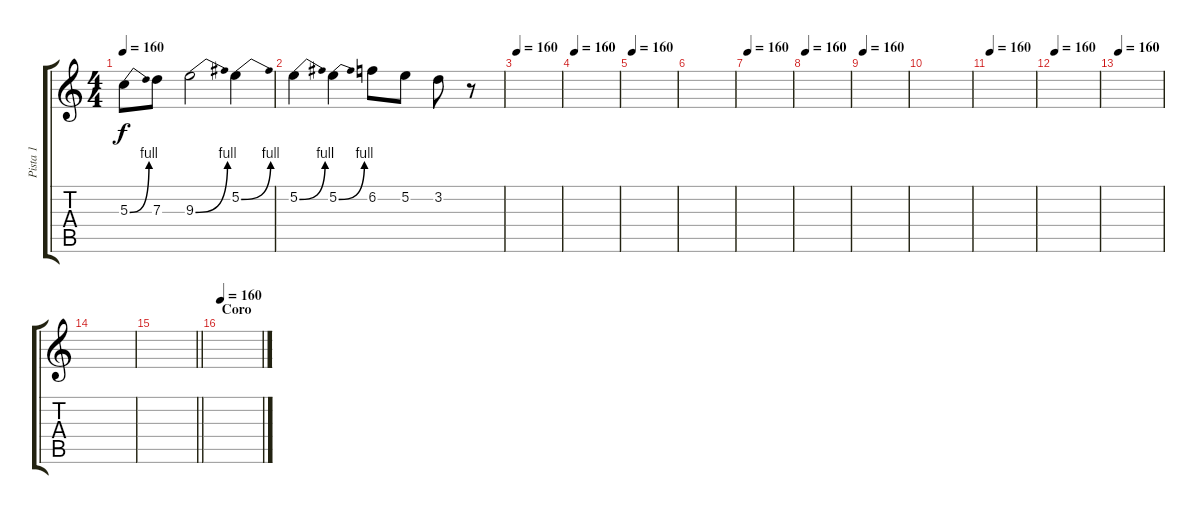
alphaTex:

\track ("Pista 1" "Pista 1") {instrument distortionguitar}
\staff {score tabs}
\tuning (E4 B3 G3 D3 A2 E2) {hide}
\ts (4 4)
\tempo 160
\clef g2
\ks c
5.3{be (bend 0 0 60 4)}.8{dy f} 7.3.8 9.3{be (bend 0 0 60 4)}.2 5.2{be (bend 0 0 60 4)}.4 |
5.2{be (bend 0 0 60 4)}.4 5.2{be (bend 0 0 60 4)}.4 6.2.8 5.2.8 3.2.8 r.8 |
\tempo 160
|
\tempo 160
|
\tempo 160
|
|
\tempo 160
|
\tempo 160
|
\tempo 160
|
|
\tempo 160
|
\tempo 160
|
\tempo 160
|
|
\barLineRight lightlight
|
\section ("" "Coro")
\tempo 160
